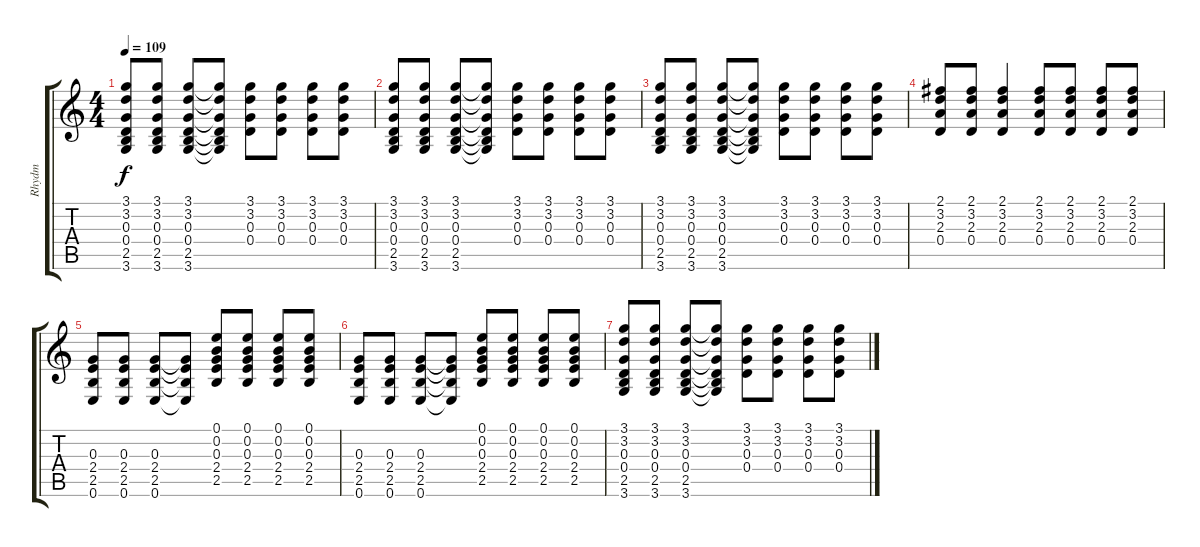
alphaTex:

\track ("Rhydm" "Rhydm") {instrument acousticguitarnylon}
\staff {score tabs}
\tuning (E4 B3 G3 D3 A2 E2) {hide}
\ts (4 4)
\tempo 109
\clef g2
\ks c
(3.1 3.2 0.3 0.4 2.5 3.6).8{dy f} (3.1 3.2 0.3 0.4 2.5 3.6).8 (3.1 3.2 0.3 0.4 2.5 3.6).8 (3.1{t} 3.2{t} 0.3{t} 0.4{t} 2.5{t} 3.6{t}).8 (3.1 3.2 0.3 0.4).8 (3.1 3.2 0.3 0.4).8 (3.1 3.2 0.3 0.4).8 (3.1 3.2 0.3 0.4).8 |
(3.1 3.2 0.3 0.4 2.5 3.6).8 (3.1 3.2 0.3 0.4 2.5 3.6).8 (3.1 3.2 0.3 0.4 2.5 3.6).8 (3.1{t} 3.2{t} 0.3{t} 0.4{t} 2.5{t} 3.6{t}).8 (3.1 3.2 0.3 0.4).8 (3.1 3.2 0.3 0.4).8 (3.1 3.2 0.3 0.4).8 (3.1 3.2 0.3 0.4).8 |
(3.1 3.2 0.3 0.4 2.5 3.6).8 (3.1 3.2 0.3 0.4 2.5 3.6).8 (3.1 3.2 0.3 0.4 2.5 3.6).8 (3.1{t} 3.2{t} 0.3{t} 0.4{t} 2.5{t} 3.6{t}).8 (3.1 3.2 0.3 0.4).8 (3.1 3.2 0.3 0.4).8 (3.1 3.2 0.3 0.4).8 (3.1 3.2 0.3 0.4).8 |
(2.1 3.2 2.3 0.4).8 (2.1 3.2 2.3 0.4).8 (2.1 3.2 2.3 0.4).4 (2.1 3.2 2.3 0.4).8 (2.1 3.2 2.3 0.4).8 (2.1 3.2 2.3 0.4).8 (2.1 3.2 2.3 0.4).8 |
(0.3 2.4 2.5 0.6).8 (0.3 2.4 2.5 0.6).8 (0.3 2.4 2.5 0.6).8 (0.3{t} 2.4{t} 2.5{t} 0.6{t}).8 (0.1 0.2 0.3 2.4 2.5).8 (0.1 0.2 0.3 2.4 2.5).8 (0.1 0.2 0.3 2.4 2.5).8 (0.1 0.2 0.3 2.4 2.5).8 |
(0.3 2.4 2.5 0.6).8 (0.3 2.4 2.5 0.6).8 (0.3 2.4 2.5 0.6).8 (0.3{t} 2.4{t} 2.5{t} 0.6{t}).8 (0.1 0.2 0.3 2.4 2.5).8 (0.1 0.2 0.3 2.4 2.5).8 (0.1 0.2 0.3 2.4 2.5).8 (0.1 0.2 0.3 2.4 2.5).8 |
(3.1 3.2 0.3 0.4 2.5 3.6).8 (3.1 3.2 0.3 0.4 2.5 3.6).8 (3.1 3.2 0.3 0.4 2.5 3.6).8 (3.1{t} 3.2{t} 0.3{t} 0.4{t} 2.5{t} 3.6{t}).8 (3.1 3.2 0.3 0.4).8 (3.1 3.2 0.3 0.4).8 (3.1 3.2 0.3 0.4).8 (3.1 3.2 0.3 0.4).8
